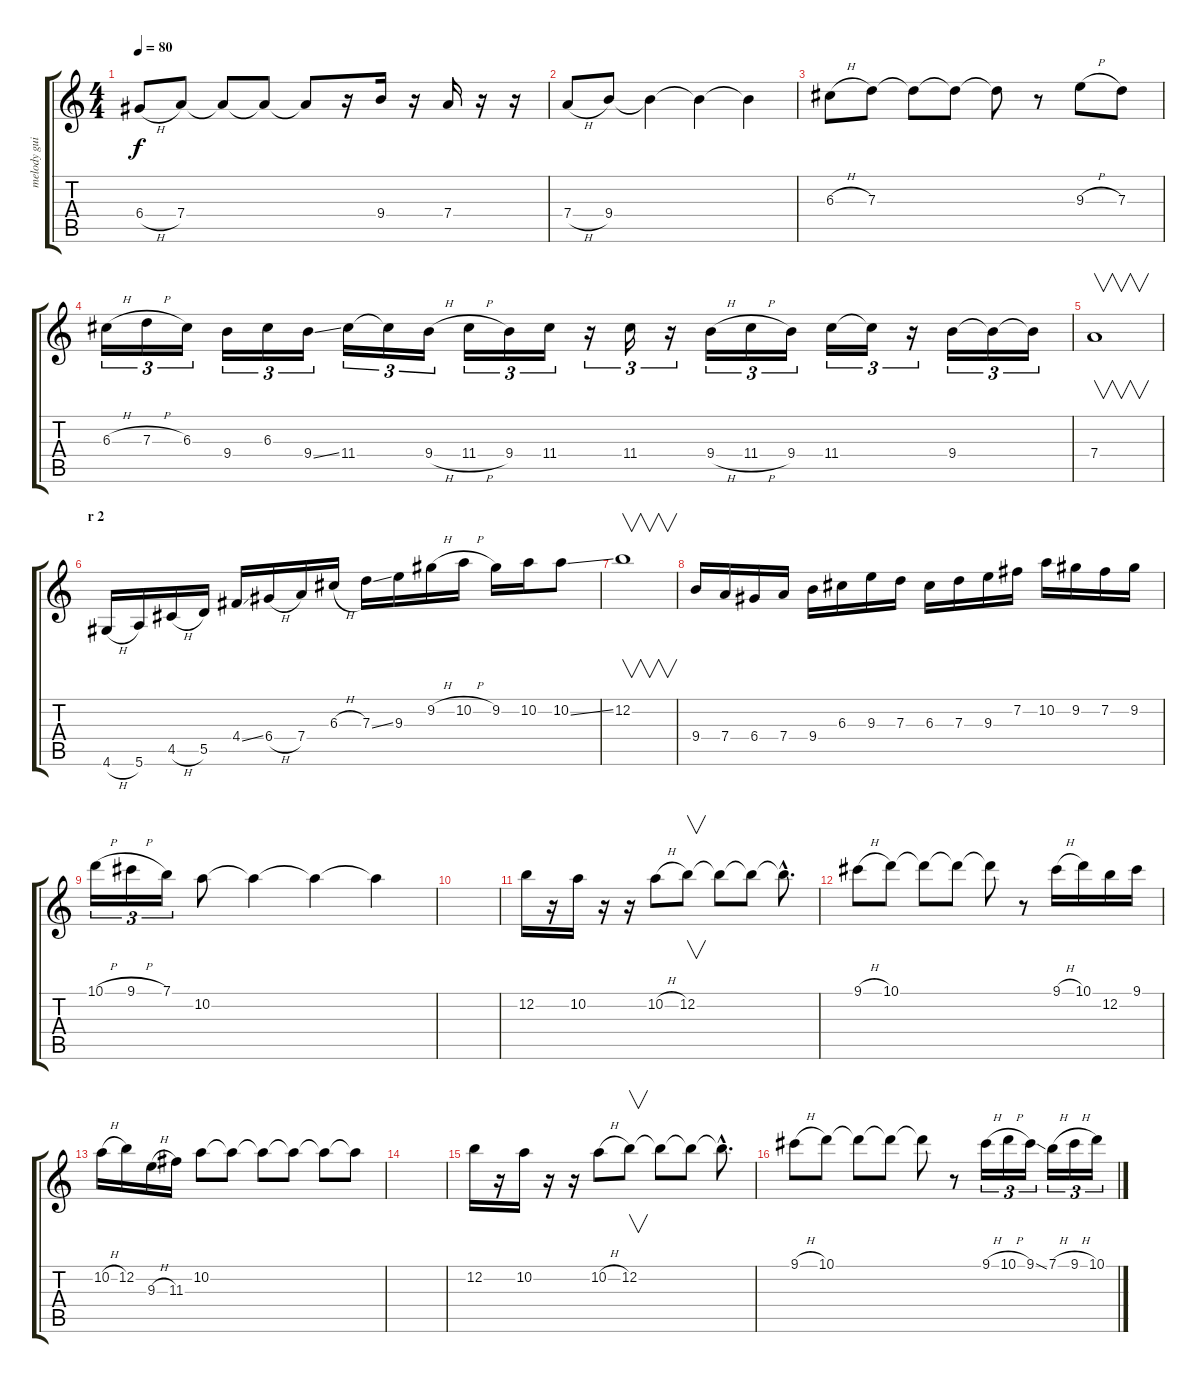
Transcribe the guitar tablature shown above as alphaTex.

\track ("melody guitar 1" "melody gui") {instrument acousticguitarnylon}
\staff {score tabs}
\tuning (E4 B3 G3 D3 A2 E2) {hide}
\ts (4 4)
\tempo 80
\clef g2
\ks c
6.4{h}.8{dy f} 7.4.8 7.4{t}.8 7.4{t}.8 7.4{t}.8 r.16 9.4.16 r.16 7.4.16 r.16 r.16 |
7.4{h}.8 9.4.8 9.4{t}.4 9.4{t}.4 9.4{t}.4 |
6.3{h}.8 7.3.8 7.3{t}.8 7.3{t}.8 7.3{t}.8 r.8 9.3{h}.8 7.3.8 |
6.3{h}.16{tu (3 2)} 7.3{h}.16{tu (3 2)} 6.3.16{tu (3 2)} 9.4.16{tu (3 2)} 6.3.16{tu (3 2)} 9.4{ss}.16{tu (3 2)} 11.4.16{tu (3 2)} 11.4{t}.16{tu (3 2)} 9.4{h}.16{tu (3 2)} 11.4{h}.16{tu (3 2)} 9.4.16{tu (3 2)} 11.4.16{tu (3 2)} r.16{tu (3 2)} 11.4.16{tu (3 2)} r.16{tu (3 2)} 9.4{h}.16{tu (3 2)} 11.4{h}.16{tu (3 2)} 9.4.16{tu (3 2)} 11.4.16{tu (3 2)} 11.4{t}.16{tu (3 2)} r.16{tu (3 2)} 9.4.16{tu (3 2)} 9.4{t}.16{tu (3 2)} 9.4{t}.16{tu (3 2)} |
7.4.1{v} |
\section ("" "r 2")
4.6{h}.16 5.6.16 4.5{h}.16 5.5.16 4.4{ss}.16 6.4{h}.16 7.4.16 6.3{h}.16 7.3{ss}.16 9.3.16 9.2{h}.16 10.2{h}.16 9.2.16 10.2.16 10.2{ss}.8 |
12.2.1{v} |
9.4.16 7.4.16 6.4.16 7.4.16 9.4.16 6.3.16 9.3.16 7.3.16 6.3.16 7.3.16 9.3.16 7.2.16 10.2.16 9.2.16 7.2.16 9.2.16 |
10.1{h}.16{tu (3 2)} 9.1{h}.16{tu (3 2)} 7.1.16{tu (3 2)} 10.2.8 10.2{t}.4 10.2{t}.4 10.2{t}.4 |
|
12.2.16 r.16 10.2.16 r.16 r.16 10.2{h}.8 12.2.8{v} 12.2{t}.8 12.2{t}.8 12.2{hac t}.8{d} |
9.1{h}.8 10.1.8 10.1{t}.8 10.1{t}.8 10.1{t}.8 r.8 9.1{h}.16 10.1.16 12.2.16 9.1.16 |
10.2{h}.16 12.2.16 9.3{h}.16 11.3.16 10.2.8 10.2{t}.8 10.2{t}.8 10.2{t}.8 10.2{t}.8 10.2{t}.8 |
|
12.2.16 r.16 10.2.16 r.16 r.16 10.2{h}.8 12.2.8{v} 12.2{t}.8 12.2{t}.8 12.2{hac t}.8{d} |
9.1{h}.8 10.1.8 10.1{t}.8 10.1{t}.8 10.1{t}.8 r.8 9.1{h}.16{tu (3 2)} 10.1{h}.16{tu (3 2)} 9.1{ss}.16{tu (3 2)} 7.1{h}.16{tu (3 2)} 9.1{h}.16{tu (3 2)} 10.1{h}.16{tu (3 2)}
